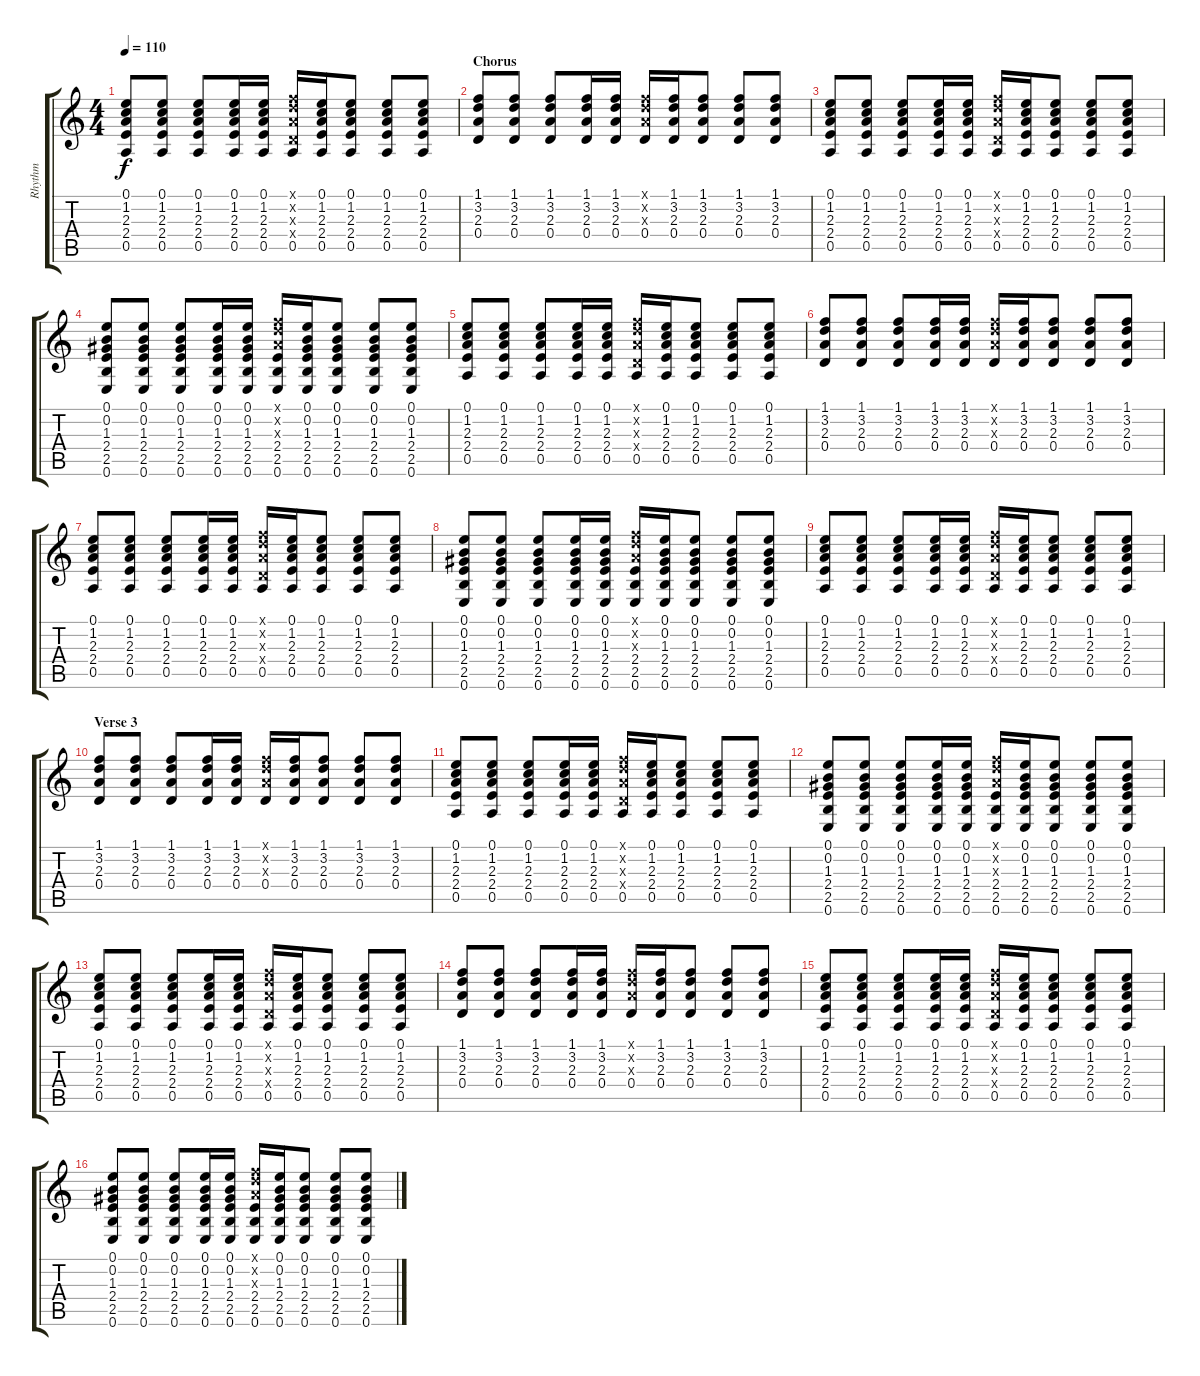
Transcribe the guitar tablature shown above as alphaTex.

\track ("Rhythm" "Rhythm") {instrument acousticguitarsteel}
\staff {score tabs}
\tuning (E4 B3 G3 D3 A2 E2) {hide}
\ts (4 4)
\tempo 110
\clef g2
\ks c
(0.1 1.2 2.3 2.4 0.5).8{dy f} (0.1 1.2 2.3 2.4 0.5).8 (0.1 1.2 2.3 2.4 0.5).8 (0.1 1.2 2.3 2.4 0.5).16 (0.1 1.2 2.3 2.4 0.5).16 (1.1{x} 3.2{x} 2.3{x} 0.4{x} 0.5).16 (0.1 1.2 2.3 2.4 0.5).16 (0.1 1.2 2.3 2.4 0.5).8 (0.1 1.2 2.3 2.4 0.5).8 (0.1 1.2 2.3 2.4 0.5).8 |
\section ("" "Chorus")
(1.1 3.2 2.3 0.4).8 (1.1 3.2 2.3 0.4).8 (1.1 3.2 2.3 0.4).8 (1.1 3.2 2.3 0.4).16 (1.1 3.2 2.3 0.4).16 (1.1{x} 3.2{x} 2.3{x} 0.4).16 (1.1 3.2 2.3 0.4).16 (1.1 3.2 2.3 0.4).8 (1.1 3.2 2.3 0.4).8 (1.1 3.2 2.3 0.4).8 |
(0.1 1.2 2.3 2.4 0.5).8 (0.1 1.2 2.3 2.4 0.5).8 (0.1 1.2 2.3 2.4 0.5).8 (0.1 1.2 2.3 2.4 0.5).16 (0.1 1.2 2.3 2.4 0.5).16 (1.1{x} 3.2{x} 2.3{x} 0.4{x} 0.5).16 (0.1 1.2 2.3 2.4 0.5).16 (0.1 1.2 2.3 2.4 0.5).8 (0.1 1.2 2.3 2.4 0.5).8 (0.1 1.2 2.3 2.4 0.5).8 |
(0.1 0.2 1.3 2.4 2.5 0.6).8 (0.1 0.2 1.3 2.4 2.5 0.6).8 (0.1 0.2 1.3 2.4 2.5 0.6).8 (0.1 0.2 1.3 2.4 2.5 0.6).16 (0.1 0.2 1.3 2.4 2.5 0.6).16 (1.1{x} 3.2{x} 2.3{x} 2.4 2.5 0.6).16 (0.1 0.2 1.3 2.4 2.5 0.6).16 (0.1 0.2 1.3 2.4 2.5 0.6).8 (0.1 0.2 1.3 2.4 2.5 0.6).8 (0.1 0.2 1.3 2.4 2.5 0.6).8 |
(0.1 1.2 2.3 2.4 0.5).8 (0.1 1.2 2.3 2.4 0.5).8 (0.1 1.2 2.3 2.4 0.5).8 (0.1 1.2 2.3 2.4 0.5).16 (0.1 1.2 2.3 2.4 0.5).16 (1.1{x} 3.2{x} 2.3{x} 0.4{x} 0.5).16 (0.1 1.2 2.3 2.4 0.5).16 (0.1 1.2 2.3 2.4 0.5).8 (0.1 1.2 2.3 2.4 0.5).8 (0.1 1.2 2.3 2.4 0.5).8 |
(1.1 3.2 2.3 0.4).8 (1.1 3.2 2.3 0.4).8 (1.1 3.2 2.3 0.4).8 (1.1 3.2 2.3 0.4).16 (1.1 3.2 2.3 0.4).16 (1.1{x} 3.2{x} 2.3{x} 0.4).16 (1.1 3.2 2.3 0.4).16 (1.1 3.2 2.3 0.4).8 (1.1 3.2 2.3 0.4).8 (1.1 3.2 2.3 0.4).8 |
(0.1 1.2 2.3 2.4 0.5).8 (0.1 1.2 2.3 2.4 0.5).8 (0.1 1.2 2.3 2.4 0.5).8 (0.1 1.2 2.3 2.4 0.5).16 (0.1 1.2 2.3 2.4 0.5).16 (1.1{x} 3.2{x} 2.3{x} 0.4{x} 0.5).16 (0.1 1.2 2.3 2.4 0.5).16 (0.1 1.2 2.3 2.4 0.5).8 (0.1 1.2 2.3 2.4 0.5).8 (0.1 1.2 2.3 2.4 0.5).8 |
(0.1 0.2 1.3 2.4 2.5 0.6).8 (0.1 0.2 1.3 2.4 2.5 0.6).8 (0.1 0.2 1.3 2.4 2.5 0.6).8 (0.1 0.2 1.3 2.4 2.5 0.6).16 (0.1 0.2 1.3 2.4 2.5 0.6).16 (1.1{x} 3.2{x} 2.3{x} 2.4 2.5 0.6).16 (0.1 0.2 1.3 2.4 2.5 0.6).16 (0.1 0.2 1.3 2.4 2.5 0.6).8 (0.1 0.2 1.3 2.4 2.5 0.6).8 (0.1 0.2 1.3 2.4 2.5 0.6).8 |
(0.1 1.2 2.3 2.4 0.5).8 (0.1 1.2 2.3 2.4 0.5).8 (0.1 1.2 2.3 2.4 0.5).8 (0.1 1.2 2.3 2.4 0.5).16 (0.1 1.2 2.3 2.4 0.5).16 (1.1{x} 3.2{x} 2.3{x} 0.4{x} 0.5).16 (0.1 1.2 2.3 2.4 0.5).16 (0.1 1.2 2.3 2.4 0.5).8 (0.1 1.2 2.3 2.4 0.5).8 (0.1 1.2 2.3 2.4 0.5).8 |
\section ("" "Verse 3")
(1.1 3.2 2.3 0.4).8 (1.1 3.2 2.3 0.4).8 (1.1 3.2 2.3 0.4).8 (1.1 3.2 2.3 0.4).16 (1.1 3.2 2.3 0.4).16 (1.1{x} 3.2{x} 2.3{x} 0.4).16 (1.1 3.2 2.3 0.4).16 (1.1 3.2 2.3 0.4).8 (1.1 3.2 2.3 0.4).8 (1.1 3.2 2.3 0.4).8 |
(0.1 1.2 2.3 2.4 0.5).8 (0.1 1.2 2.3 2.4 0.5).8 (0.1 1.2 2.3 2.4 0.5).8 (0.1 1.2 2.3 2.4 0.5).16 (0.1 1.2 2.3 2.4 0.5).16 (1.1{x} 3.2{x} 2.3{x} 0.4{x} 0.5).16 (0.1 1.2 2.3 2.4 0.5).16 (0.1 1.2 2.3 2.4 0.5).8 (0.1 1.2 2.3 2.4 0.5).8 (0.1 1.2 2.3 2.4 0.5).8 |
(0.1 0.2 1.3 2.4 2.5 0.6).8 (0.1 0.2 1.3 2.4 2.5 0.6).8 (0.1 0.2 1.3 2.4 2.5 0.6).8 (0.1 0.2 1.3 2.4 2.5 0.6).16 (0.1 0.2 1.3 2.4 2.5 0.6).16 (1.1{x} 3.2{x} 2.3{x} 2.4 2.5 0.6).16 (0.1 0.2 1.3 2.4 2.5 0.6).16 (0.1 0.2 1.3 2.4 2.5 0.6).8 (0.1 0.2 1.3 2.4 2.5 0.6).8 (0.1 0.2 1.3 2.4 2.5 0.6).8 |
(0.1 1.2 2.3 2.4 0.5).8 (0.1 1.2 2.3 2.4 0.5).8 (0.1 1.2 2.3 2.4 0.5).8 (0.1 1.2 2.3 2.4 0.5).16 (0.1 1.2 2.3 2.4 0.5).16 (1.1{x} 3.2{x} 2.3{x} 0.4{x} 0.5).16 (0.1 1.2 2.3 2.4 0.5).16 (0.1 1.2 2.3 2.4 0.5).8 (0.1 1.2 2.3 2.4 0.5).8 (0.1 1.2 2.3 2.4 0.5).8 |
(1.1 3.2 2.3 0.4).8 (1.1 3.2 2.3 0.4).8 (1.1 3.2 2.3 0.4).8 (1.1 3.2 2.3 0.4).16 (1.1 3.2 2.3 0.4).16 (1.1{x} 3.2{x} 2.3{x} 0.4).16 (1.1 3.2 2.3 0.4).16 (1.1 3.2 2.3 0.4).8 (1.1 3.2 2.3 0.4).8 (1.1 3.2 2.3 0.4).8 |
(0.1 1.2 2.3 2.4 0.5).8 (0.1 1.2 2.3 2.4 0.5).8 (0.1 1.2 2.3 2.4 0.5).8 (0.1 1.2 2.3 2.4 0.5).16 (0.1 1.2 2.3 2.4 0.5).16 (1.1{x} 3.2{x} 2.3{x} 0.4{x} 0.5).16 (0.1 1.2 2.3 2.4 0.5).16 (0.1 1.2 2.3 2.4 0.5).8 (0.1 1.2 2.3 2.4 0.5).8 (0.1 1.2 2.3 2.4 0.5).8 |
(0.1 0.2 1.3 2.4 2.5 0.6).8 (0.1 0.2 1.3 2.4 2.5 0.6).8 (0.1 0.2 1.3 2.4 2.5 0.6).8 (0.1 0.2 1.3 2.4 2.5 0.6).16 (0.1 0.2 1.3 2.4 2.5 0.6).16 (1.1{x} 3.2{x} 2.3{x} 2.4 2.5 0.6).16 (0.1 0.2 1.3 2.4 2.5 0.6).16 (0.1 0.2 1.3 2.4 2.5 0.6).8 (0.1 0.2 1.3 2.4 2.5 0.6).8 (0.1 0.2 1.3 2.4 2.5 0.6).8
